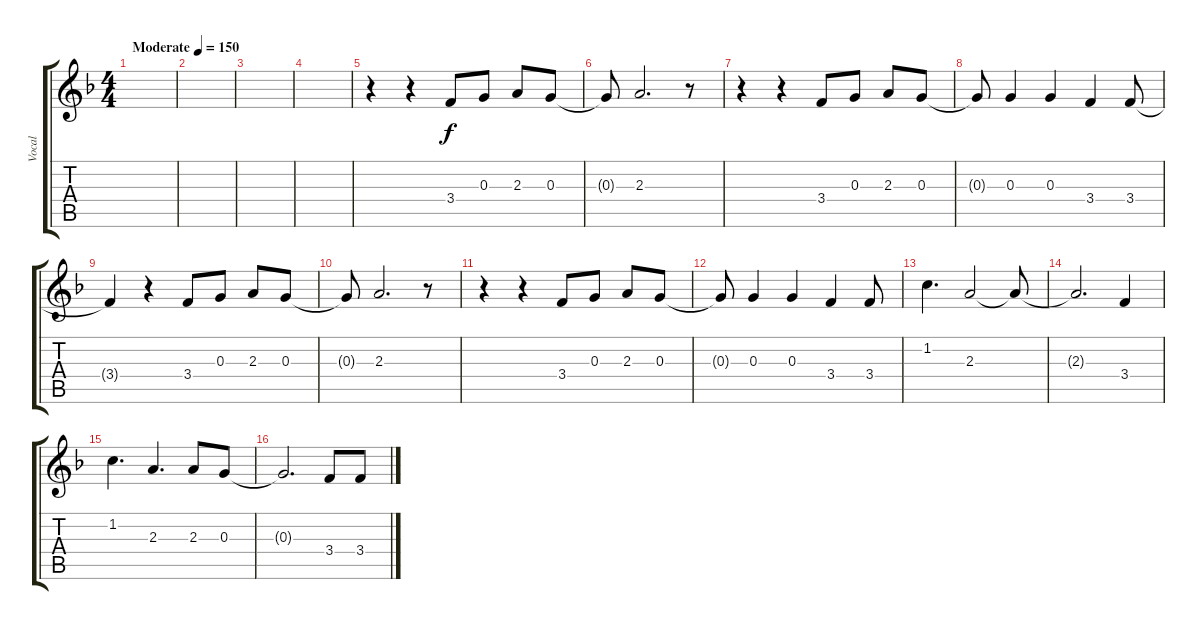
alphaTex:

\track ("Vocal" "Vocal") {instrument acousticguitarsteel}
\staff {score tabs}
\tuning (E4 B3 G3 D3 A2 E2) {hide}
\ts (4 4)
\tempo (150 "Moderate")
\clef g2
\ks f
|
|
|
|
r.4 r.4 3.4.8 0.3.8 2.3.8 0.3.8 |
0.3{t}.8 2.3.2{d} r.8 |
r.4 r.4 3.4.8 0.3.8 2.3.8 0.3.8 |
0.3{t}.8 0.3.4 0.3.4 3.4.4 3.4.8 |
3.4{t}.4 r.4 3.4.8 0.3.8 2.3.8 0.3.8 |
0.3{t}.8 2.3.2{d} r.8 |
r.4 r.4 3.4.8 0.3.8 2.3.8 0.3.8 |
0.3{t}.8 0.3.4 0.3.4 3.4.4 3.4.8 |
1.2.4{d} 2.3.2 2.3{t}.8 |
2.3{t}.2{d} 3.4.4 |
1.2.4{d} 2.3.4{d} 2.3.8 0.3.8 |
0.3{t}.2{d} 3.4.8 3.4.8
